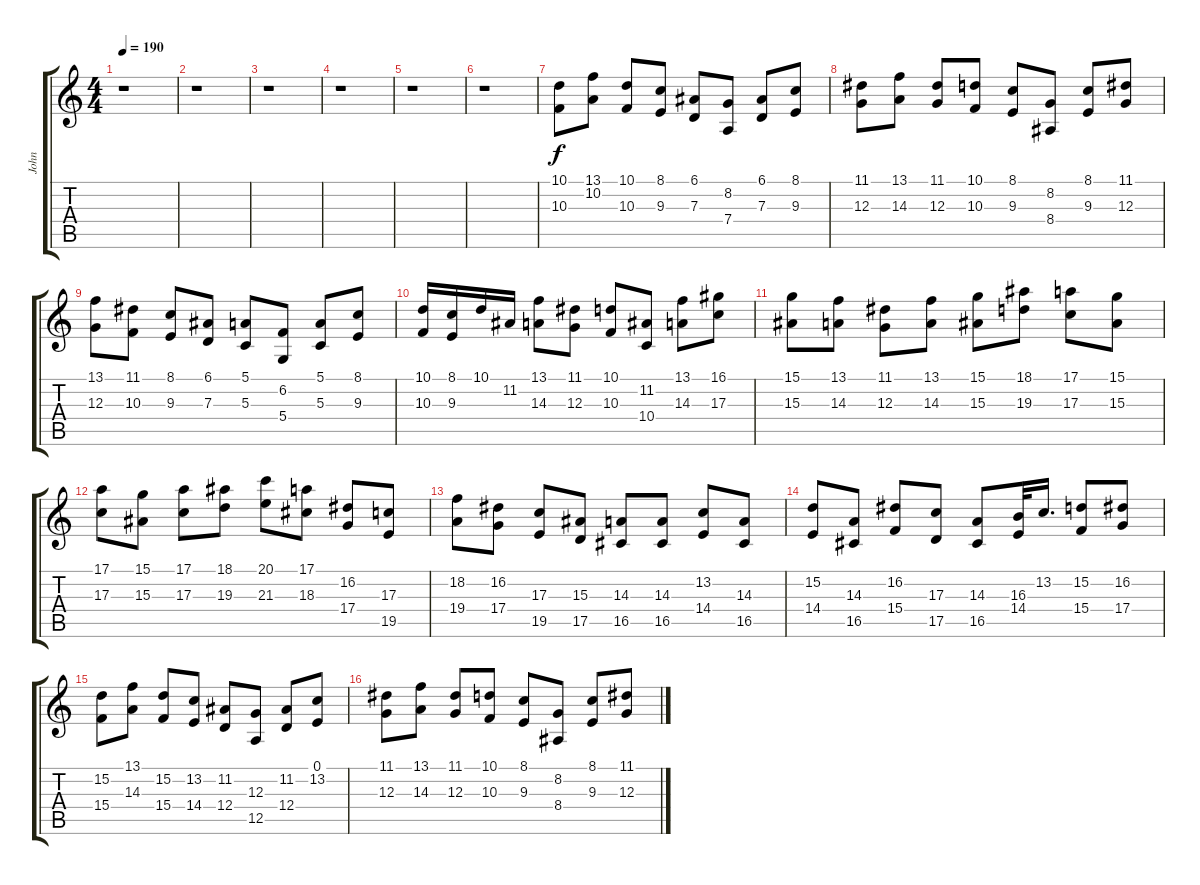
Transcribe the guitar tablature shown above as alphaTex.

\track ("John" "John") {instrument lead1square}
\staff {score tabs}
\tuning (E4 B3 G3 D3 A2 E2) {hide}
\ts (4 4)
\tempo 190
\clef g2
\ks c
r.1{dy f} |
r.1 |
r.1 |
r.1 |
r.1 |
r.1 |
(10.1 10.3).8 (13.1 10.2).8 (10.1 10.3).8 (8.1 9.3).8 (6.1 7.3).8 (8.2 7.4).8 (6.1 7.3).8 (8.1 9.3).8 |
(11.1 12.3).8 (13.1 14.3).8 (11.1 12.3).8 (10.1 10.3).8 (8.1 9.3).8 (8.2 8.4).8 (8.1 9.3).8 (11.1 12.3).8 |
(13.1 12.3).8 (11.1 10.3).8 (8.1 9.3).8 (6.1 7.3).8 (5.1 5.3).8 (6.2 5.4).8 (5.1 5.3).8 (8.1 9.3).8 |
(10.1 10.3).16 (8.1 9.3).16 10.1.16 11.2.16 (13.1 14.3).8 (11.1 12.3).8 (10.1 10.3).8 (11.2 10.4).8 (13.1 14.3).8 (16.1 17.3).8 |
(15.1 15.3).8 (13.1 14.3).8 (11.1 12.3).8 (13.1 14.3).8 (15.1 15.3).8 (18.1 19.3).8 (17.1 17.3).8 (15.1 15.3).8 |
(17.1 17.3).8 (15.1 15.3).8 (17.1 17.3).8 (18.1 19.3).8 (20.1 21.3).8 (17.1 18.3).8 (16.2 17.4).8 (17.3 19.5).8 |
(18.2 19.4).8 (16.2 17.4).8 (17.3 19.5).8 (15.3 17.5).8 (14.3 16.5).8 (14.3 16.5).8 (13.2 14.4).8 (14.3 16.5).8 |
(15.2 14.4).8 (14.3 16.5).8 (16.2 15.4).8 (17.3 17.5).8 (14.3 16.5).8 (16.3 14.4).32 13.2.16{d} (15.2 15.4).8 (16.2 17.4).8 |
(15.2 15.4).8 (13.1 14.3).8 (15.2 15.4).8 (13.2 14.4).8 (11.2 12.4).8 (12.3 12.5).8 (11.2 12.4).8 (0.1 13.2).8 |
(11.1 12.3).8 (13.1 14.3).8 (11.1 12.3).8 (10.1 10.3).8 (8.1 9.3).8 (8.2 8.4).8 (8.1 9.3).8 (11.1 12.3).8
